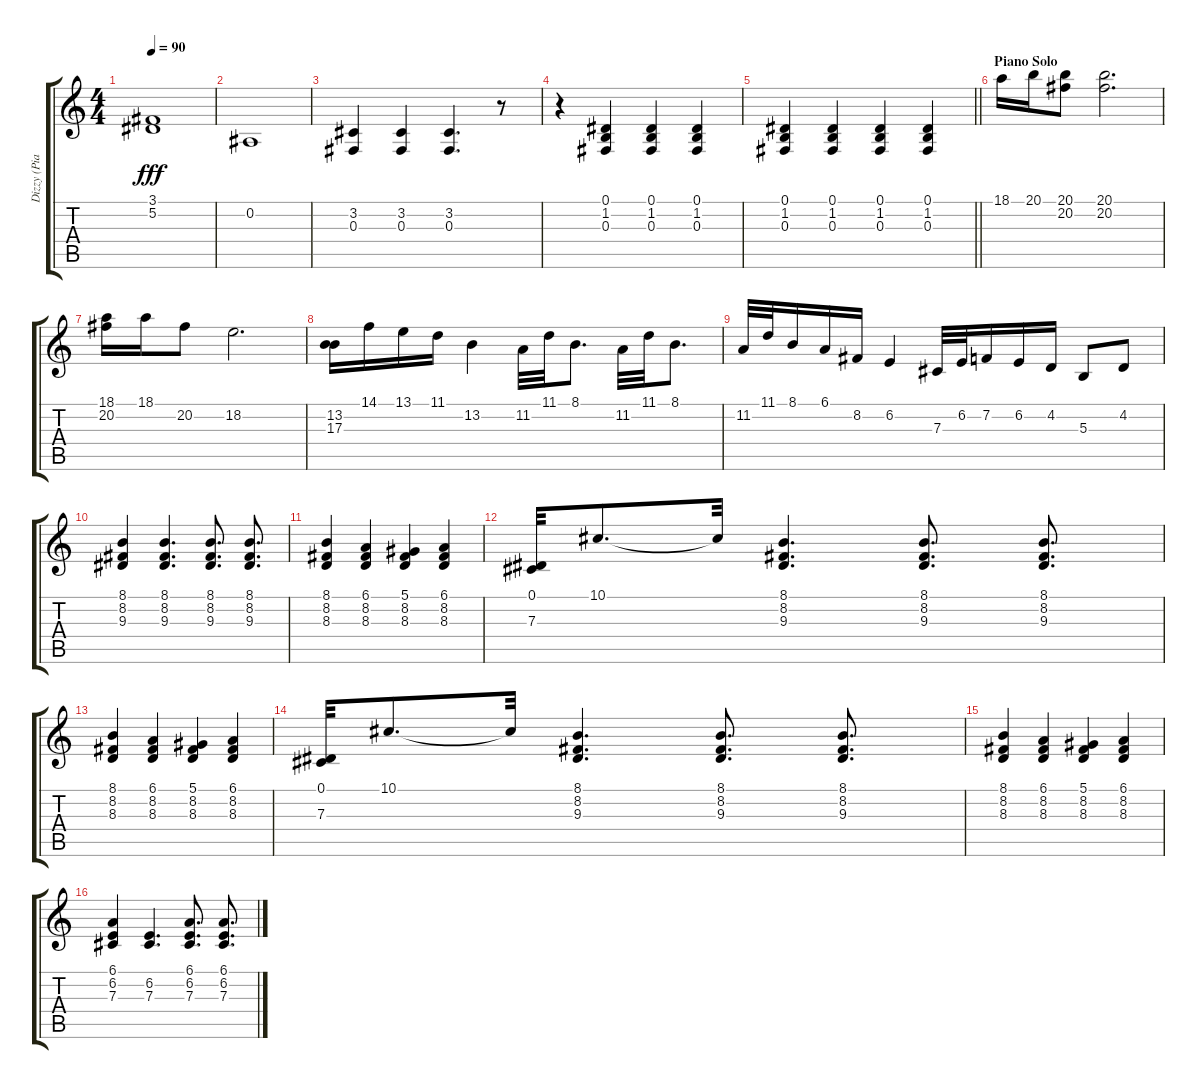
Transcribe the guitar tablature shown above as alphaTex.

\track ("Dizzy (Piano 1)" "Dizzy (Pia") {instrument acousticgrandpiano}
\staff {score tabs}
\tuning (Eb4 Bb3 Gb3 Db3 Ab2 Eb2) {hide}
\ts (4 4)
\tempo 90
\clef g2
\ks c
(3.1 5.2).1{dy fff} |
0.2.1 |
(3.2 0.3).4 (3.2 0.3).4 (3.2 0.3).4{d} r.8 |
r.4 (0.1 1.2 0.3).4 (0.1 1.2 0.3).4 (0.1 1.2 0.3).4 |
\barLineRight lightlight
(0.1 1.2 0.3).4 (0.1 1.2 0.3).4 (0.1 1.2 0.3).4 (0.1 1.2 0.3).4 |
\section ("" "Piano Solo")
18.1.16 20.1.16 (20.1 20.2).8 (20.1 20.2).2{d} |
(18.1 20.2).16 18.1.16 20.2.8 18.2.2{d} |
(13.2 17.3).16 14.1.16 13.1.16 11.1.16 13.2.4 11.2.32 11.1.32 8.1.8{d} 11.2.32 11.1.32 8.1.8{d} |
11.2.32 11.1.32 8.1.16 6.1.16 8.2.16 6.2.4 7.3.32 6.2.32 7.2.16 6.2.16 4.2.16 5.3.8 4.2.8 |
(8.1 8.2 9.3).4 (8.1 8.2 9.3).4{d} (8.1 8.2 9.3).8{d} (8.1 8.2 9.3).8{d} |
(8.1 8.2 8.3).4 (6.1 8.2 8.3).4 (5.1 8.2 8.3).4 (6.1 8.2 8.3).4 |
(0.1 7.3).32 10.1.8{d} 10.1{t}.32 (8.1 8.2 9.3).4{d} (8.1 8.2 9.3).8{d} (8.1 8.2 9.3).8{d} |
(8.1 8.2 8.3).4 (6.1 8.2 8.3).4 (5.1 8.2 8.3).4 (6.1 8.2 8.3).4 |
(0.1 7.3).32 10.1.8{d} 10.1{t}.32 (8.1 8.2 9.3).4{d} (8.1 8.2 9.3).8{d} (8.1 8.2 9.3).8{d} |
(8.1 8.2 8.3).4 (6.1 8.2 8.3).4 (5.1 8.2 8.3).4 (6.1 8.2 8.3).4 |
(6.1 6.2 7.3).4 (6.2 7.3).4{d} (6.1 6.2 7.3).8{d} (6.1 6.2 7.3).8{d}
